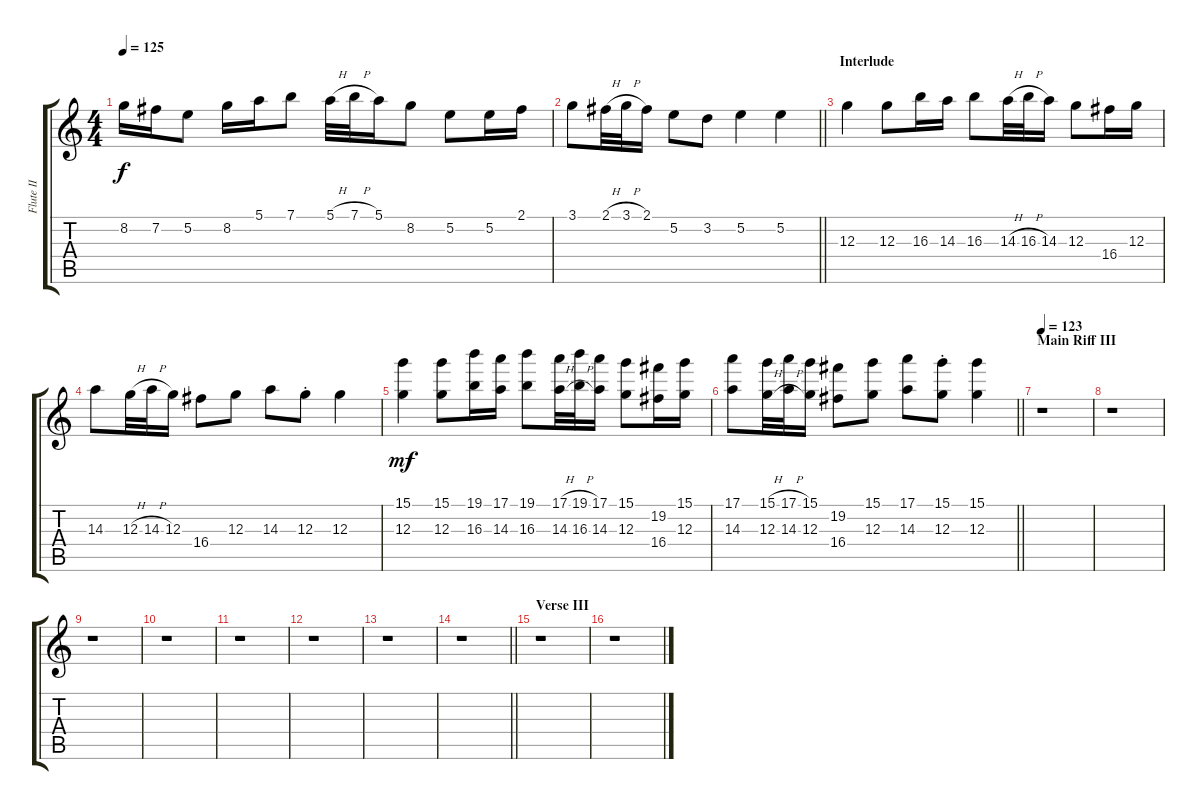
\track ("Flute II" "Flute II") {instrument piccolo}
\staff {score tabs}
\tuning (E5 B4 G4 D4 A3 E3) {hide}
\ts (4 4)
\tempo 125
\clef g2
\ks c
8.2.16{dy f} 7.2.16 5.2.8 8.2.16 5.1.16 7.1.8 5.1{h}.32 7.1{h}.32 5.1.16 8.2.8 5.2.8 5.2.16 2.1.16 |
\barLineRight lightlight
3.1.8 2.1{h}.32 3.1{h}.32 2.1.16 5.2.8 3.2.8 5.2.4 5.2.4 |
\section ("" "Interlude")
12.3.4{volume 11 balance 11 instrument piccolo} 12.3.8 16.3.16 14.3.16 16.3.8 14.3{h}.32 16.3{h}.32 14.3.16 12.3.8 16.4.16 12.3.16 |
14.3.8 12.3{h}.32 14.3{h}.32 12.3.16 16.4.8 12.3.8 14.3.8 12.3{st}.8 12.3.4 |
(15.1 12.3).4{dy mf} (15.1 12.3).8 (19.1 16.3).16 (17.1 14.3).16 (19.1 16.3).8 (17.1{h} 14.3{h}).32 (19.1{h} 16.3{h}).32 (17.1 14.3).16 (15.1 12.3).8 (19.2 16.4).16 (15.1 12.3).16 |
\barLineRight lightlight
(17.1 14.3).8 (15.1{h} 12.3{h}).32 (17.1{h} 14.3{h}).32 (15.1 12.3).16 (19.2 16.4).8 (15.1 12.3).8 (17.1 14.3).8 (15.1{st} 12.3{st}).8 (15.1 12.3).4 |
\section ("" "Main Riff III")
\tempo 123
r.1 |
r.1 |
r.1 |
r.1 |
r.1 |
r.1 |
r.1 |
\barLineRight lightlight
r.1 |
\section ("" "Verse III")
r.1 |
r.1
